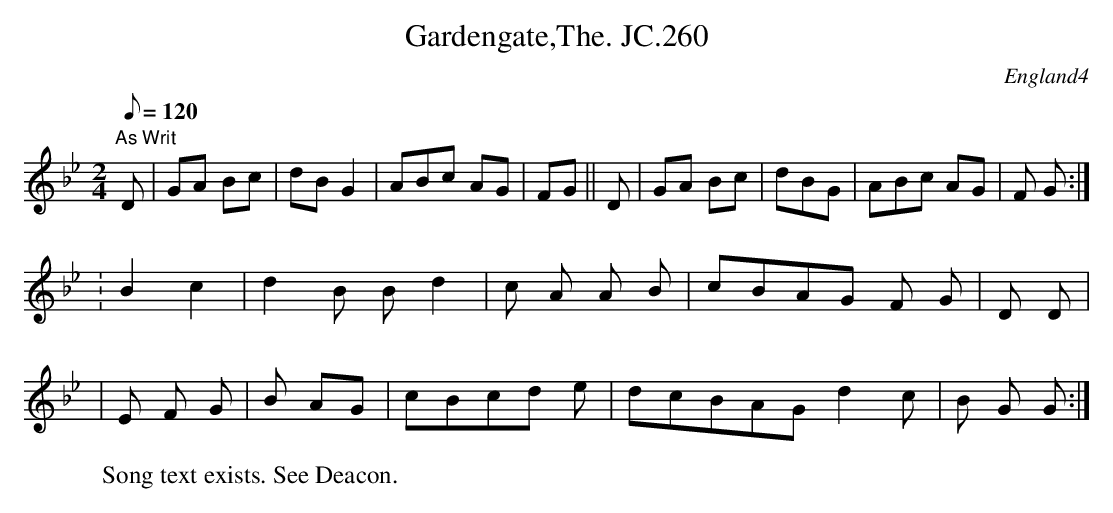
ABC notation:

X:1
T:Gardengate,The. JC.260
M:2/4
L:1/8
Q:120
O:England4
K:Bb
"As Writ"D|GA Bc|dBG2|ABc AG|FG||D|GA Bc|dBG|ABc AG|
F G:|!:B2c2|d2B Bd2|c A A B|cBAG F G|D D|!|E F G|B AG|
cBcd e|dcBAG d2c|B G G:|]
W:Song text exists. See Deacon.
